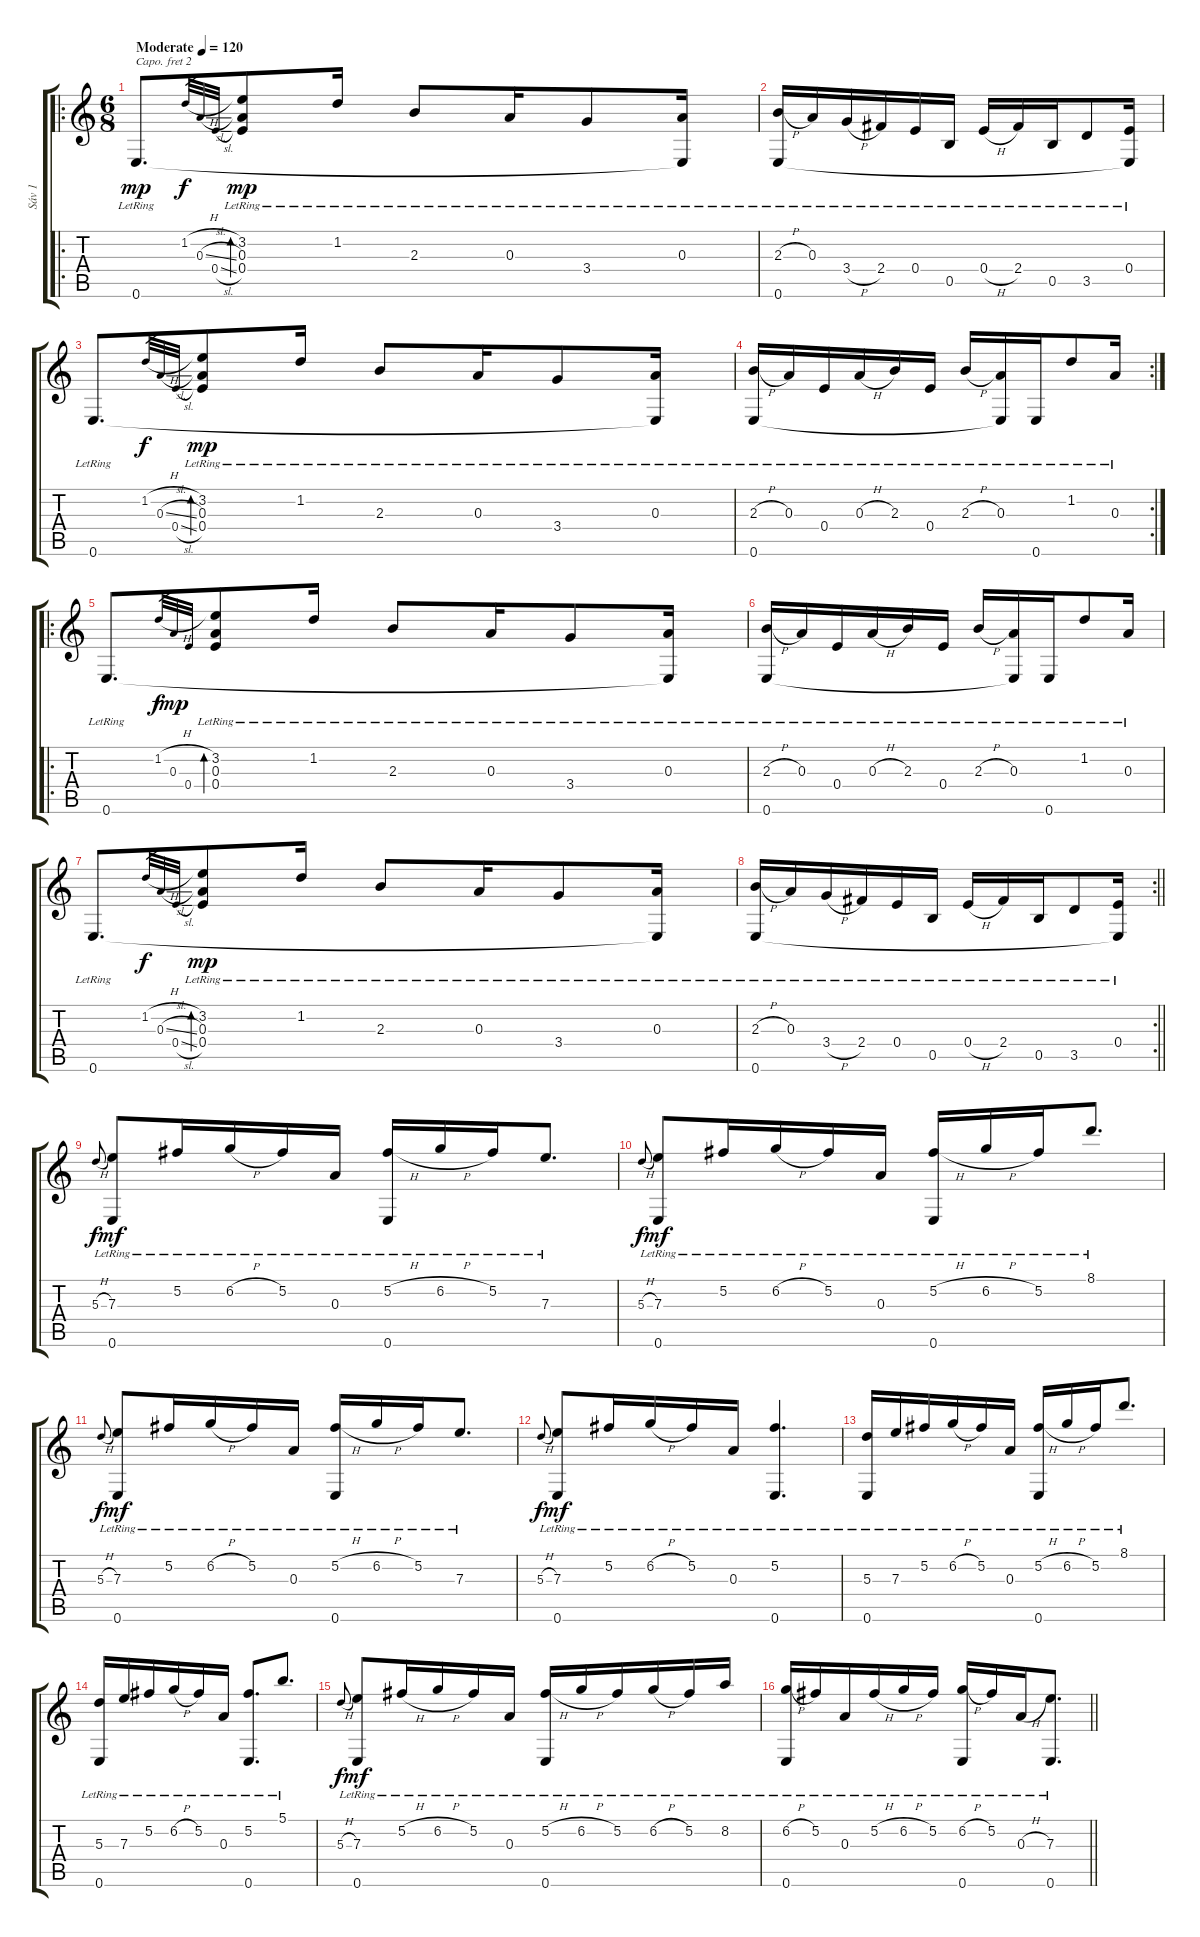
\track ("Sáv 1" "Sáv 1") {instrument acousticguitarsteel}
\staff {score tabs}
\capo 2
\tuning (E4 B3 G3 D3 A2 D2) {hide}
\ro
\ts (6 8)
\tempo (120 "Moderate")
\clef g2
\ks c
0.6{lr}.8{d dy mp instrument acousticguitarsteel} 1.2{h}.32{gr dy f} 0.3{sl}.32{gr} 0.4{sl}.32{gr} (3.2{lr} 0.3{lr} 0.4{lr}).8{bd 240 dy mp} 1.2{lr}.16 2.3{lr}.8 0.3{lr}.16 3.4{lr}.8 (0.3{lr} 0.6{t}).16 |
(2.3{h lr} 0.6{lr}).16 0.3{lr}.16 3.4{h lr}.16 2.4{lr}.16 0.4{lr}.16 0.5{lr}.16 0.4{h lr}.16 2.4{lr}.16 0.5{lr}.16 3.5{lr}.8 (0.4{lr} 0.6{t}).16 |
0.6{lr}.8{d} 1.2{h}.32{gr dy f} 0.3{sl}.32{gr} 0.4{sl}.32{gr} (3.2{lr} 0.3{lr} 0.4{lr}).8{bd 240 dy mp} 1.2{lr}.16 2.3{lr}.8 0.3{lr}.16 3.4{lr}.8 (0.3{lr} 0.6{t}).16 |
\rc 2
(2.3{h lr} 0.6{lr}).16 0.3{lr}.16 0.4{lr}.16 0.3{h lr}.16 2.3{lr}.16 0.4{lr}.16 2.3{h lr}.16 (0.3{lr} 0.6{t}).16 0.6{lr}.16 1.2{lr}.8 0.3{lr}.16 |
\ro
0.6{lr}.8{d} 1.2{h}.32{gr dy f} 0.3.32{gr dy mp} 0.4.32{gr} (3.2{lr} 0.3 0.4).8{bd 240} 1.2{lr}.16 2.3{lr}.8 0.3{lr}.16 3.4{lr}.8 (0.3{lr} 0.6{t}).16 |
(2.3{h lr} 0.6{lr}).16 0.3{lr}.16 0.4{lr}.16 0.3{h lr}.16 2.3{lr}.16 0.4{lr}.16 2.3{h lr}.16 (0.3{lr} 0.6{t}).16 0.6{lr}.16 1.2{lr}.8 0.3{lr}.16 |
0.6{lr}.8{d} 1.2{h}.32{gr dy f} 0.3{sl}.32{gr} 0.4{sl}.32{gr} (3.2{lr} 0.3{lr} 0.4{lr}).8{bd 240 dy mp} 1.2{lr}.16 2.3{lr}.8 0.3{lr}.16 3.4{lr}.8 (0.3{lr} 0.6{t}).16 |
\rc 2
\barLineRight lightlight
(2.3{h lr} 0.6{lr}).16 0.3{lr}.16 3.4{h lr}.16 2.4{lr}.16 0.4{lr}.16 0.5{lr}.16 0.4{h lr}.16 2.4{lr}.16 0.5{lr}.16 3.5{lr}.8 (0.4{lr} 0.6{t}).16 |
5.3{h}.8{gr onbeat dy f} (7.3{lr} 0.6{lr}).8{dy mf} 5.2{lr}.16 6.2{h lr}.16 5.2{lr}.16 0.3{lr}.16 (5.2{h lr} 0.6{lr}).16 6.2{h lr}.16 5.2{lr}.16 7.3{lr}.8{d} |
5.3{h}.8{gr onbeat dy f} (7.3{lr} 0.6{lr}).8{dy mf} 5.2{lr}.16 6.2{h lr}.16 5.2{lr}.16 0.3{lr}.16 (5.2{h lr} 0.6{lr}).16 6.2{h lr}.16 5.2{lr}.16 8.1{lr}.8{d} |
5.3{h}.8{gr onbeat dy f} (7.3{lr} 0.6{lr}).8{dy mf} 5.2{lr}.16 6.2{h lr}.16 5.2{lr}.16 0.3{lr}.16 (5.2{h lr} 0.6{lr}).16 6.2{h lr}.16 5.2{lr}.16 7.3{lr}.8{d} |
5.3{h}.8{gr onbeat dy f} (7.3{lr} 0.6{lr}).8{dy mf} 5.2{lr}.16 6.2{h lr}.16 5.2{lr}.16 0.3{lr}.16 (5.2{lr} 0.6{lr}).4{d} |
(5.3{lr} 0.6{lr}).16 7.3{lr}.16 5.2{lr}.16 6.2{h lr}.16 5.2{lr}.16 0.3{lr}.16 (5.2{h lr} 0.6{lr}).16 6.2{h lr}.16 5.2{lr}.16 8.1{lr}.8{d} |
(5.3{lr} 0.6{lr}).16 7.3{lr}.16 5.2{lr}.16 6.2{h lr}.16 5.2{lr}.16 0.3{lr}.16 (5.2{lr} 0.6{lr}).8{d} 5.1{lr}.8{d} |
5.3{h}.8{gr onbeat dy f} (7.3{lr} 0.6{lr}).8{dy mf} 5.2{h lr}.16 6.2{h lr}.16 5.2{lr}.16 0.3{lr}.16 (5.2{h lr} 0.6{lr}).16 6.2{h lr}.16 5.2{lr}.16 6.2{h lr}.16 5.2{lr}.16 8.2{lr}.16 |
\barLineRight lightlight
(6.2{h lr} 0.6{lr}).16 5.2{lr}.16 0.3{lr}.16 5.2{h lr}.16 6.2{h lr}.16 5.2{lr}.16 (6.2{h lr} 0.6{lr}).16 5.2{lr}.16 0.3{h lr}.16 (7.3{lr} 0.6{lr}).8{d}
